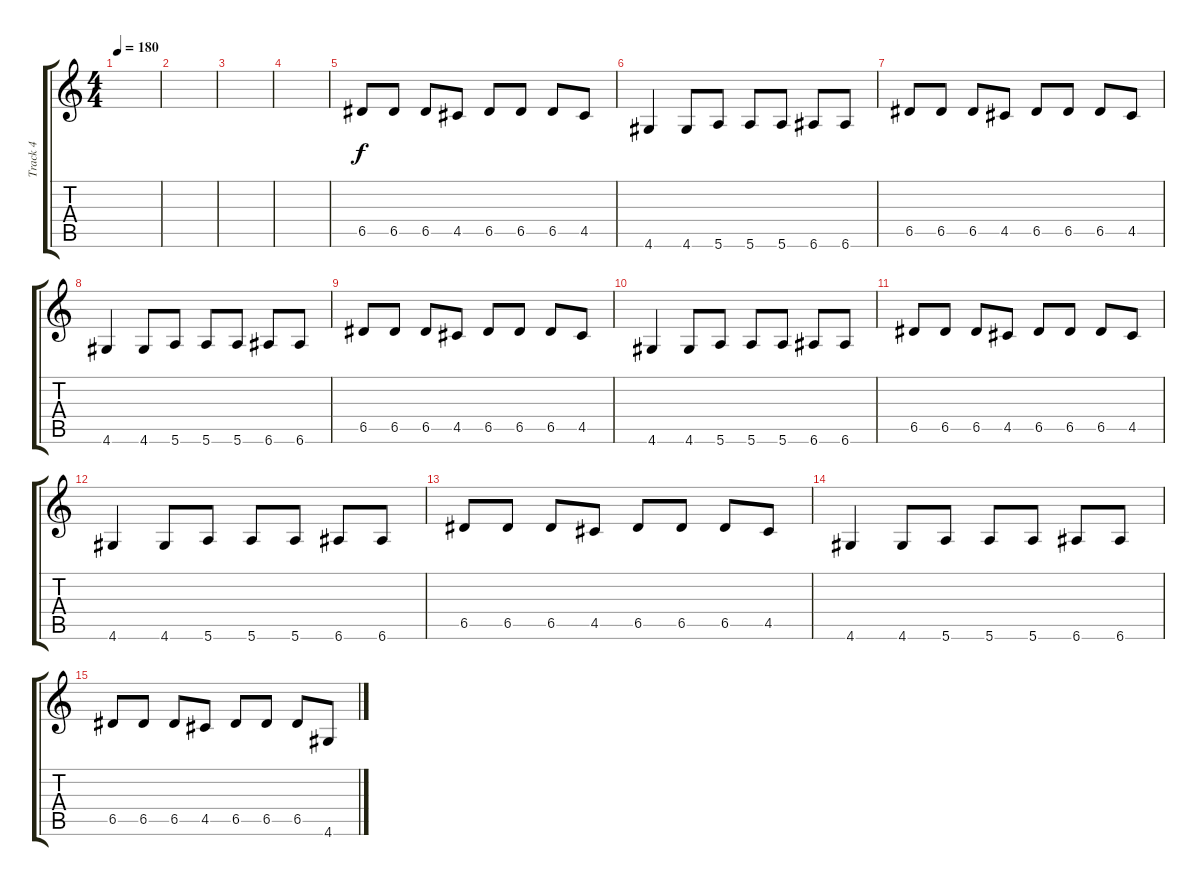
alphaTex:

\track ("Track 4" "Track 4") {instrument electricguitarmuted}
\staff {score tabs}
\tuning (E4 B3 G3 D3 A2 E2) {hide}
\ts (4 4)
\tempo 180
\clef g2
\ks c
|
|
|
|
6.5.8 6.5.8 6.5.8 4.5.8 6.5.8 6.5.8 6.5.8 4.5.8 |
4.6.4 4.6.8 5.6.8 5.6.8 5.6.8 6.6.8 6.6.8 |
6.5.8 6.5.8 6.5.8 4.5.8 6.5.8 6.5.8 6.5.8 4.5.8 |
4.6.4 4.6.8 5.6.8 5.6.8 5.6.8 6.6.8 6.6.8 |
6.5.8 6.5.8 6.5.8 4.5.8 6.5.8 6.5.8 6.5.8 4.5.8 |
4.6.4 4.6.8 5.6.8 5.6.8 5.6.8 6.6.8 6.6.8 |
6.5.8 6.5.8 6.5.8 4.5.8 6.5.8 6.5.8 6.5.8 4.5.8 |
4.6.4 4.6.8 5.6.8 5.6.8 5.6.8 6.6.8 6.6.8 |
6.5.8 6.5.8 6.5.8 4.5.8 6.5.8 6.5.8 6.5.8 4.5.8 |
4.6.4 4.6.8 5.6.8 5.6.8 5.6.8 6.6.8 6.6.8 |
6.5.8 6.5.8 6.5.8 4.5.8 6.5.8 6.5.8 6.5.8 4.6.8
